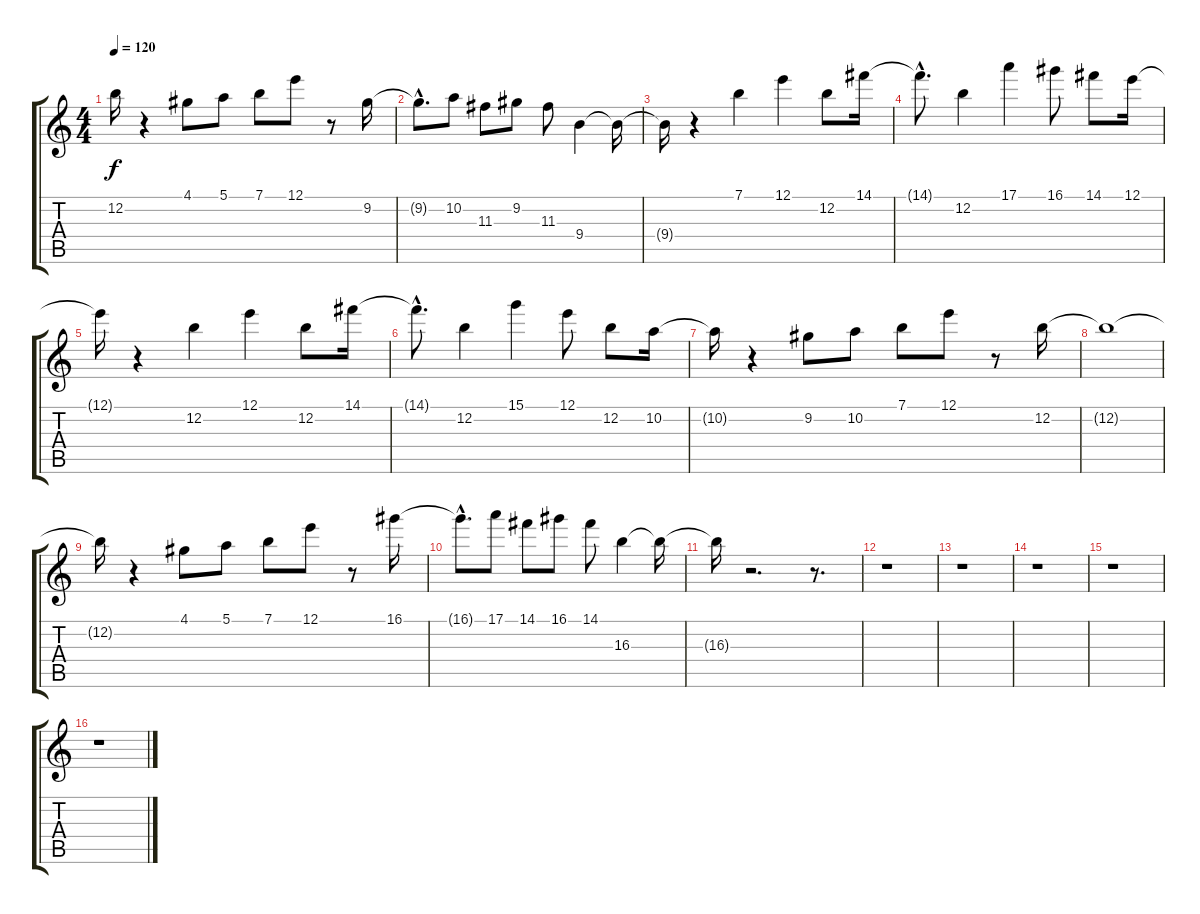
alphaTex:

\track "" {instrument overdrivenguitar}
\staff {score tabs}
\tuning (E4 B3 G3 D3 A2 E2) {hide}
\ts (4 4)
\tempo 120
\clef g2
\ks c
12.2{t}.16{dy f} r.4 4.1.8 5.1.8 7.1.8 12.1.8 r.8 9.2.16 |
9.2{hac t}.8{d} 10.2.8 11.3.8 9.2.8 11.3.8 9.4.4 9.4{t}.16 |
9.4{t}.16 r.4 7.1.4 12.1.4 12.2.8 14.1.16 |
14.1{hac t}.8{d} 12.2.4 17.1.4 16.1.8 14.1.8 12.1.16 |
12.1{t}.16 r.4 12.2.4 12.1.4 12.2.8 14.1.16 |
14.1{hac t}.8{d} 12.2.4 15.1.4 12.1.8 12.2.8 10.2.16 |
10.2{t}.16 r.4 9.2.8 10.2.8 7.1.8 12.1.8 r.8 12.2.16 |
12.2{t}.1 |
12.2{t}.16 r.4 4.1.8 5.1.8 7.1.8 12.1.8 r.8 16.1.16 |
16.1{hac t}.8{d} 17.1.8 14.1.8 16.1.8 14.1.8 16.3.4 16.3{t}.16 |
16.3{t}.16 r.2{d} r.8{d} |
r.1 |
r.1 |
r.1 |
r.1 |
r.1
